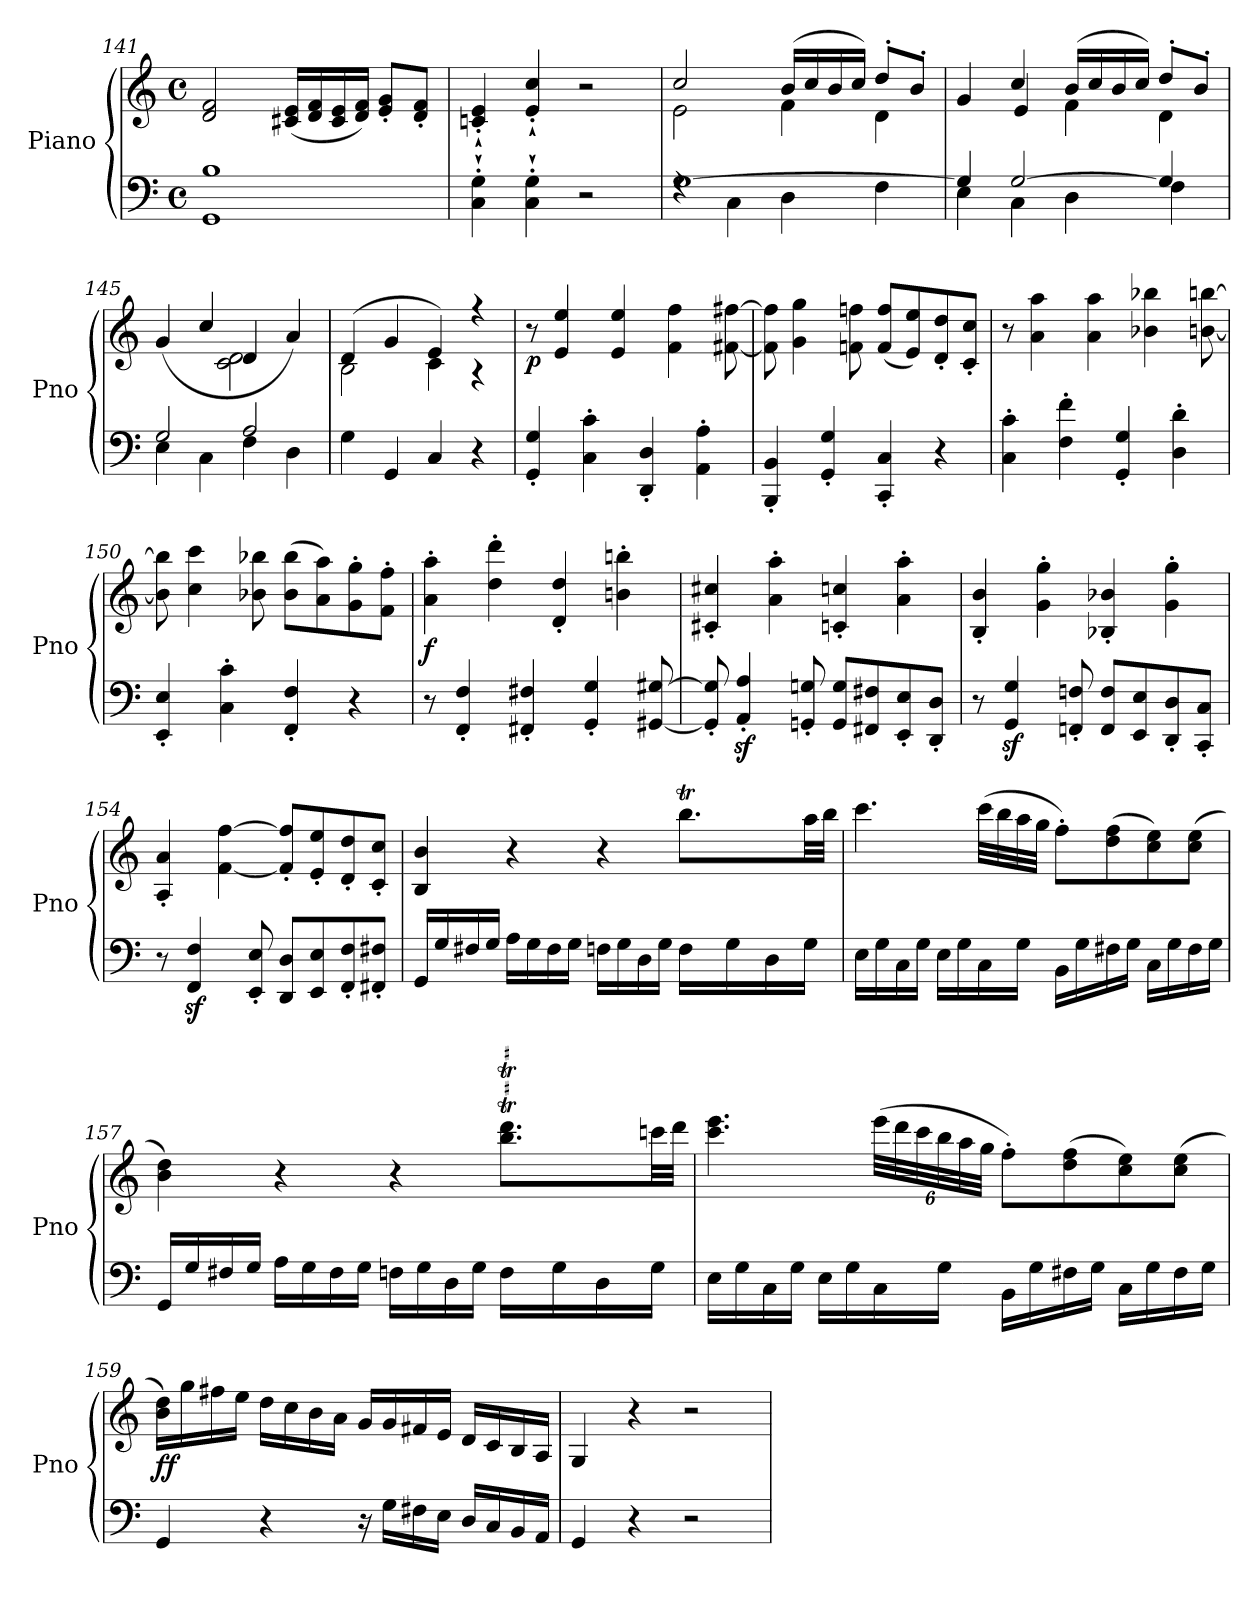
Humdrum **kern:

**kern	**kern	**dynam
*part1	*part1	*part1
*staff2	*staff1	*staff1/2
*I"Piano	*	*
*I'Pno	*	*
*clefF4	*clefG2	*
*k[]	*k[]	*
*M4/4	*M4/4	*
*met(c)	*met(c)	*
=141	=141	=141
1GG 1B	2d/ 2f/	.
.	(16c#X/ 16e/LL	.
.	16d/ 16f/	.
.	16c#/ 16e/	.
.	16d/ 16f/JJ)	.
.	8e/' 8g/'L	.
.	8d/' 8f/'J	.
!!LO:LB:g=z
=142	=142	=142
4C\'` 4G\'`	4cn/`' 4e/`'	.
4C\'` 4G\'`	4e/`' 4cc/`'	.
2r	2r	.
=143	=143	=143
*^	*^	*
[1G	4rF	2cc/	2e\	.
.	4C\	.	.	.
.	4D\	(16b/LL	4f\	.
.	.	16cc/	.	.
.	.	16b/	.	.
.	.	16cc/JJ)	.	.
.	4F\	8dd'/L	4d\	.
.	.	8b'/J	.	.
=144	=144	=144	=144	=144
4G/]	4E\	4g/	4ryy	.
[2G/	4C\	4cc/	4e/	.
.	4D\	(16b/LL	4f\	.
.	.	16cc/	.	.
.	.	16b/	.	.
.	.	16cc/JJ)	.	.
4G/]	4F\	8dd'/L	4d\	.
.	.	8b'/J	.	.
=145	=145	=145	=145	=145
2G/	4E\	(4g/	2ryy	.
.	4C\	4cc/	.	.
2A/	4F\	4d/	2c\ 2d\	.
.	4D\	4a/)	.	.
*v	*v	*	*	*
=146	=146	=146	=146
4G\	(4d/	2B\	.
4GG/	4g/	.	.
4C/	4e/)	4c\	.
4r	4r	4r	.
=147	=147	=147	=147
!	!	!	!LO:DY:b
*	*v	*v	*
4GG/' 4G/'	8r	p
.	4e/ 4ee/	.
4C\' 4c\'	.	.
.	4e/ 4ee/	.
4DD/' 4D/'	.	.
.	4f\ 4ff\	.
4AA\' 4A\'	.	.
.	[8f#X\ [8ff#X\	.
=148	=148	=148
4BBB/' 4BB/'	8f#\] 8ff#\]	.
.	4g\ 4gg\	.
4GG/' 4G/'	.	.
.	8fn\ 8ffn\	.
4CC/' 4C/'	(8f/ 8ff/L	.
.	8e/ 8ee/)	.
4r	8d/' 8dd/'	.
.	8c/' 8cc/'J	.
!!LO:LB:g=z
=149	=149	=149
4C\' 4c\'	8r	.
.	4a\ 4aa\	.
4F\' 4f\'	.	.
.	4a\ 4aa\	.
4GG/' 4G/'	.	.
.	4b-X\ 4bb-X\	.
4D\' 4d\'	.	.
.	[8bn\ [8bbn\	.
=150	=150	=150
4EE/' 4E/'	8b\] 8bb\]	.
.	4cc\ 4ccc\	.
4C\' 4c\'	.	.
.	8b-X\ 8bb-X\	.
4FF/' 4F/'	(8b-\ 8bb-\L	.
.	8a\ 8aa\)	.
4r	8g\' 8gg\'	.
.	8f\' 8ff\'J	.
=151	=151	=151
!	!	!LO:DY:b
8r	4a\' 4aa\'	f
4FF/' 4F/'	.	.
.	4dd\' 4ddd\'	.
4FF#X/' 4F#X/'	.	.
.	4d/' 4dd/'	.
4GG/' 4G/'	.	.
.	4bn\' 4bbn\'	.
[8GG#X/ [8G#X/	.	.
=152	=152	=152
8GG#/]' 8G#/]'	4c#X/' 4cc#X/'	.
4AA/z<' 4A/z<'	.	.
.	4a\' 4aa\'	.
8GGn/' 8Gn/'	.	.
8GG/ 8G/L	4cn/' 4ccn/'	.
8FF#X/ 8F#X/	.	.
8EE/' 8E/'	4a\' 4aa\'	.
8DD/' 8D/'J	.	.
=153	=153	=153
8r	4B/' 4b/'	.
4GG/z< 4G/z<	.	.
.	4g\' 4gg\'	.
8FFn/' 8Fn/'	.	.
8FF/ 8F/L	4B-X/' 4b-X/'	.
8EE/ 8E/	.	.
8DD/' 8D/'	4g\' 4gg\'	.
8CC/' 8C/'J	.	.
!!LO:LB:g=z
=154	=154	=154
8r	4A/' 4a/'	.
4FF/z< 4F/z<	.	.
.	[4f\ [4ff\	.
8EE/' 8E/'	.	.
8DD/ 8D/L	8f/]' 8ff/]'L	.
8EE/ 8E/	8e/' 8ee/'	.
8FF/' 8F/'	8d/' 8dd/'	.
8FF#X/' 8F#X/'J	8c/' 8cc/'J	.
=155	=155	=155
*	*^	*
16GG/LL	4B/ 4b/	2.ryy	.
16G/	.	.	.
16F#X/	.	.	.
16G/JJ	.	.	.
16A\LL	4r	.	.
16G\	.	.	.
16F#\	.	.	.
16G\JJ	.	.	.
16Fn\LL	4r	.	.
16G\	.	.	.
16D\	.	.	.
16G\JJ	.	.	.
16F\LL	8.bbt\L	32cccyy	.
.	.	32bbyy	.
16G\	.	32cccyy	.
.	.	32bbyy	.
16D\	.	32cccyy	.
.	.	32bbyy	.
16G\JJ	32aa\LL	16ryy	.
.	32bb\JJJ	.	.
*	*v	*v	*
!!LO:LB:g=z
=156	=156	=156
16E\LL	4.ccc\	.
16G\	.	.
16C\	.	.
16G\JJ	.	.
16E\LL	.	.
16G\	.	.
16C\	(32ccc\LLL	.
.	32bb\	.
16G\JJ	32aa\	.
.	32gg\JJJ	.
16BB\LL	8ff'\L)	.
16G\	.	.
16F#X\	(8dd\ 8ff\	.
16G\JJ	.	.
16C\LL	8cc\ 8ee\)	.
16G\	.	.
16F#\	(8cc\ 8ee\J	.
16G\JJ	.	.
!!LO:PB:g=z
=157	=157	=157
*	*^	*
16GG/LL	4b\ 4dd\)	2.ryy	.
16G/	.	.	.
16F#X/	.	.	.
16G/JJ	.	.	.
16A\LL	4r	.	.
16G\	.	.	.
16F#\	.	.	.
16G\JJ	.	.	.
16Fn\LL	4r	.	.
16G\	.	.	.
16D\	.	.	.
16G\JJ	.	.	.
16F\LL	8.bb\T 8.ddd\TL	32eeeyy	.
.	.	32dddyy	.
16G\	.	32eeeyy	.
.	.	32dddyy	.
16D\	.	32eeeyy	.
.	.	32dddyy	.
16G\JJ	32ccc\LL	16ryy	.
.	32ddd\JJJ	.	.
*	*v	*v	*
=158	=158	=158
16E\LL	4.ccc\ 4.eee\	.
16G\	.	.
16C\	.	.
16G\JJ	.	.
16E\LL	.	.
16G\	.	.
*	*Xbrackettup	*
16C\	(48eee\LLL	.
.	48ddd\	.
.	48ccc\	.
16G\JJ	48bb\	.
.	48aa\	.
.	48gg\JJJ	.
16BB\LL	8ff'\L)	.
16G\	.	.
16F#X\	(8dd\ 8ff\	.
16G\JJ	.	.
16C\LL	8cc\ 8ee\)	.
16G\	.	.
16F#\	(8cc\ 8ee\J	.
16G\JJ	.	.
!!LO:LB:g=z
=159	=159	=159
!	!	!LO:DY:b
4GG/	16b\ 16dd\LL)	ff
.	16gg\	.
.	16ff#X\	.
.	16ee\JJ	.
4r	16dd\LL	.
.	16cc\	.
.	16b\	.
.	16a\JJ	.
16r	16g/LL	.
16G\LL	16g/	.
16F#X\	16f#X/	.
16E\JJ	16e/JJ	.
16D/LL	16d/LL	.
16C/	16c/	.
16BB/	16B/	.
16AA/JJ	16A/JJ	.
=160	=160	=160
4GG/	4G/	.
4r	4r	.
2r	2r	.
=	=	=
*-	*-	*-
